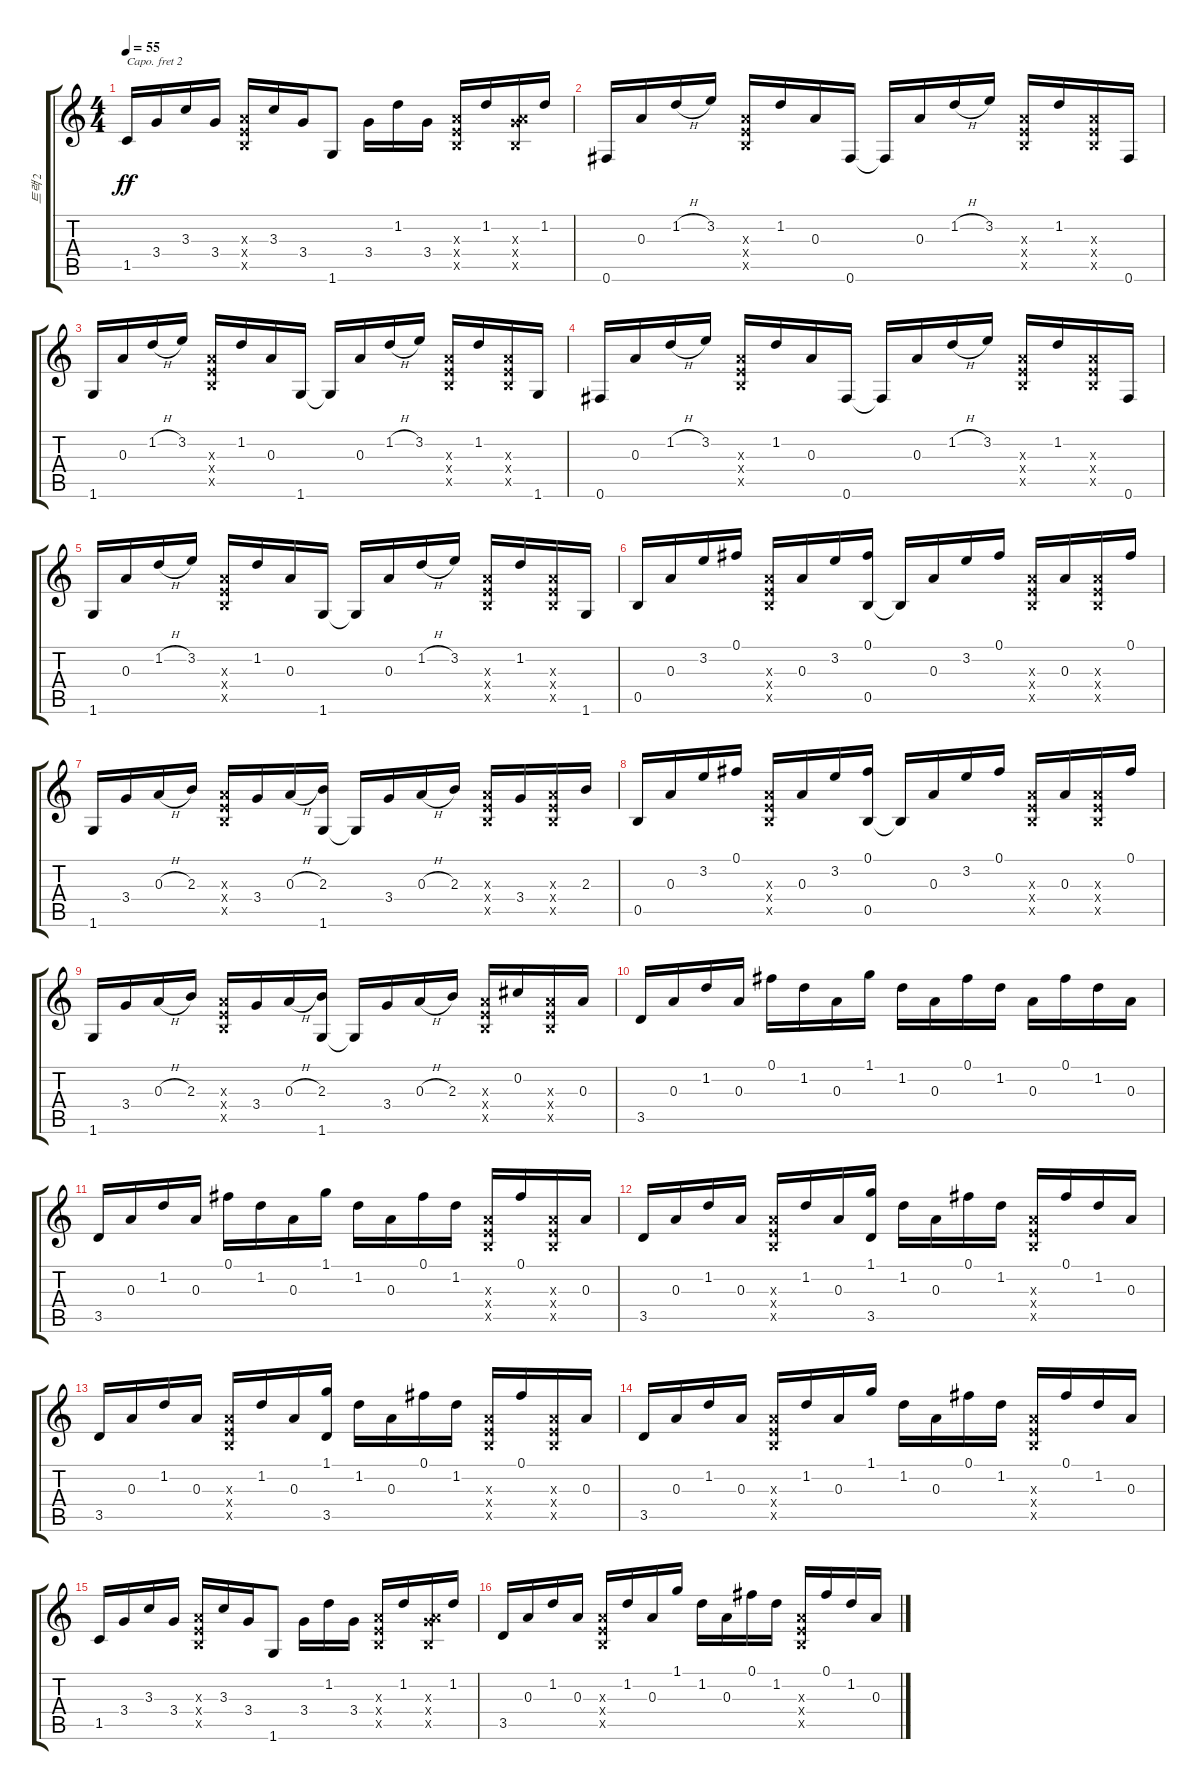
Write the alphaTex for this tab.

\track ("트랙 2" "트랙 2") {instrument acousticguitarsteel}
\staff {score tabs}
\capo 2
\tuning (E4 B3 G3 D3 A2 E2) {hide}
\ts (4 4)
\tempo 55
\clef g2
\ks c
1.5.16{dy ff} 3.4.16 3.3.16 3.4.16 (0.3{x} 0.4{x} 0.5{x}).16 3.3.16 3.4.16 1.6.8 3.4.16 1.2.16 3.4.16 (0.3{x} 0.4{x} 0.5{x}).16 1.2.16 (0.3{x} 3.4{x} 0.5{x}).16 1.2.16 |
0.6.16 0.3.16 1.2{h}.16 3.2.16 (0.3{x} 0.4{x} 0.5{x}).16 1.2.16 0.3.16 0.6.16 0.6{t}.16 0.3.16 1.2{h}.16 3.2.16 (0.3{x} 0.4{x} 0.5{x}).16 1.2.16 (0.3{x} 0.4{x} 0.5{x}).16 0.6.16 |
1.6.16 0.3.16 1.2{h}.16 3.2.16 (0.3{x} 0.4{x} 0.5{x}).16 1.2.16 0.3.16 1.6.16 1.6{t}.16 0.3.16 1.2{h}.16 3.2.16 (0.3{x} 0.4{x} 0.5{x}).16 1.2.16 (0.3{x} 0.4{x} 0.5{x}).16 1.6.16 |
0.6.16 0.3.16 1.2{h}.16 3.2.16 (0.3{x} 0.4{x} 0.5{x}).16 1.2.16 0.3.16 0.6.16 0.6{t}.16 0.3.16 1.2{h}.16 3.2.16 (0.3{x} 0.4{x} 0.5{x}).16 1.2.16 (0.3{x} 0.4{x} 0.5{x}).16 0.6.16 |
1.6.16 0.3.16 1.2{h}.16 3.2.16 (0.3{x} 0.4{x} 0.5{x}).16 1.2.16 0.3.16 1.6.16 1.6{t}.16 0.3.16 1.2{h}.16 3.2.16 (0.3{x} 0.4{x} 0.5{x}).16 1.2.16 (0.3{x} 0.4{x} 0.5{x}).16 1.6.16 |
0.5.16 0.3.16 3.2.16 0.1.16 (0.3{x} 0.4{x} 0.5{x}).16 0.3.16 3.2.16 (0.1 0.5).16 0.5{t}.16 0.3.16 3.2.16 0.1.16 (0.3{x} 0.4{x} 0.5{x}).16 0.3.16 (0.3{x} 0.4{x} 0.5{x}).16 0.1.16 |
1.6.16 3.4.16 0.3{h}.16 2.3.16 (0.3{x} 0.4{x} 0.5{x}).16 3.4.16 0.3{h}.16 (2.3 1.6).16 1.6{t}.16 3.4.16 0.3{h}.16 2.3.16 (0.3{x} 0.4{x} 0.5{x}).16 3.4.16 (0.3{x} 0.4{x} 0.5{x}).16 2.3.16 |
0.5.16 0.3.16 3.2.16 0.1.16 (0.3{x} 0.4{x} 0.5{x}).16 0.3.16 3.2.16 (0.1 0.5).16 0.5{t}.16 0.3.16 3.2.16 0.1.16 (0.3{x} 0.4{x} 0.5{x}).16 0.3.16 (0.3{x} 0.4{x} 0.5{x}).16 0.1.16 |
1.6.16 3.4.16 0.3{h}.16 2.3.16 (0.3{x} 0.4{x} 0.5{x}).16 3.4.16 0.3{h}.16 (2.3 1.6).16 1.6{t}.16 3.4.16 0.3{h}.16 2.3.16 (0.3{x} 0.4{x} 0.5{x}).16 0.2.16 (0.3{x} 0.4{x} 0.5{x}).16 0.3.16 |
3.5.16 0.3.16 1.2.16 0.3.16 0.1.16 1.2.16 0.3.16 1.1.16 1.2.16 0.3.16 0.1.16 1.2.16 0.3.16 0.1.16 1.2.16 0.3.16 |
3.5.16 0.3.16 1.2.16 0.3.16 0.1.16 1.2.16 0.3.16 1.1.16 1.2.16 0.3.16 0.1.16 1.2.16 (0.3{x} 0.4{x} 0.5{x}).16 0.1.16 (0.3{x} 0.4{x} 0.5{x}).16 0.3.16 |
3.5.16 0.3.16 1.2.16 0.3.16 (0.3{x} 0.4{x} 0.5{x}).16 1.2.16 0.3.16 (1.1 3.5).16 1.2.16 0.3.16 0.1.16 1.2.16 (0.3{x} 0.4{x} 0.5{x}).16 0.1.16 1.2.16 0.3.16 |
3.5.16 0.3.16 1.2.16 0.3.16 (0.3{x} 0.4{x} 0.5{x}).16 1.2.16 0.3.16 (1.1 3.5).16 1.2.16 0.3.16 0.1.16 1.2.16 (0.3{x} 0.4{x} 0.5{x}).16 0.1.16 (0.3{x} 0.4{x} 0.5{x}).16 0.3.16 |
3.5.16 0.3.16 1.2.16 0.3.16 (0.3{x} 0.4{x} 0.5{x}).16 1.2.16 0.3.16 1.1.16 1.2.16 0.3.16 0.1.16 1.2.16 (0.3{x} 0.4{x} 0.5{x}).16 0.1.16 1.2.16 0.3.16 |
1.5.16 3.4.16 3.3.16 3.4.16 (0.3{x} 0.4{x} 0.5{x}).16 3.3.16 3.4.16 1.6.8 3.4.16 1.2.16 3.4.16 (0.3{x} 0.4{x} 0.5{x}).16 1.2.16 (0.3{x} 3.4{x} 0.5{x}).16 1.2.16 |
3.5.16 0.3.16 1.2.16 0.3.16 (0.3{x} 0.4{x} 0.5{x}).16 1.2.16 0.3.16 1.1.16 1.2.16 0.3.16 0.1.16 1.2.16 (0.3{x} 0.4{x} 0.5{x}).16 0.1.16 1.2.16 0.3.16
